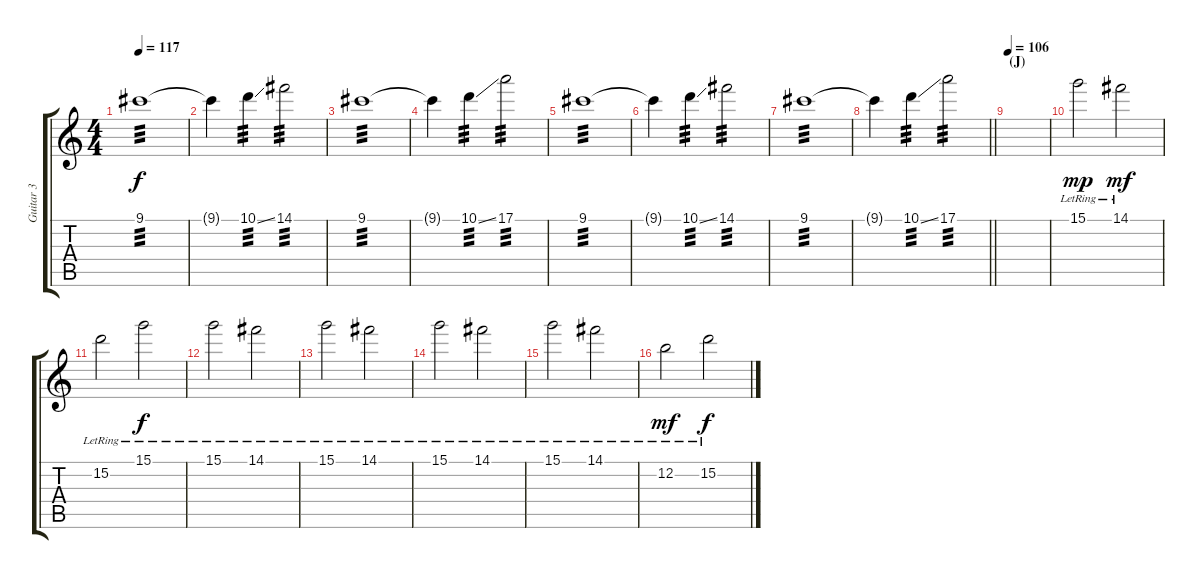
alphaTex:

\track ("Guitar 3" "Guitar 3") {instrument electricguitarjazz}
\staff {score tabs}
\tuning (E4 B3 G3 D3 A2 E2) {hide}
\ts (4 4)
\tempo 117
\clef g2
\ks c
9.1.1{tp 3 dy f} |
9.1{t}.4 10.1{ss}.4{tp 3} 14.1.2{tp 3} |
9.1.1{tp 3} |
9.1{t}.4 10.1{ss}.4{tp 3} 17.1.2{tp 3} |
9.1.1{tp 3} |
9.1{t}.4 10.1{ss}.4{tp 3} 14.1.2{tp 3} |
9.1.1{tp 3} |
\barLineRight lightlight
9.1{t}.4 10.1{ss}.4{tp 3} 17.1.2{tp 3} |
\section ("" "(J)")
\tempo 106
|
15.1{lr}.2{dy mp volume 6 balance 16 instrument electricguitarjazz} 14.1{lr}.2{dy mf} |
15.2{lr}.2 15.1{lr}.2{dy f} |
15.1{lr}.2 14.1{lr}.2 |
15.1{lr}.2 14.1{lr}.2 |
15.1{lr}.2 14.1{lr}.2 |
15.1{lr}.2 14.1{lr}.2 |
12.2{lr}.2{dy mf} 15.2{lr}.2{dy f}
